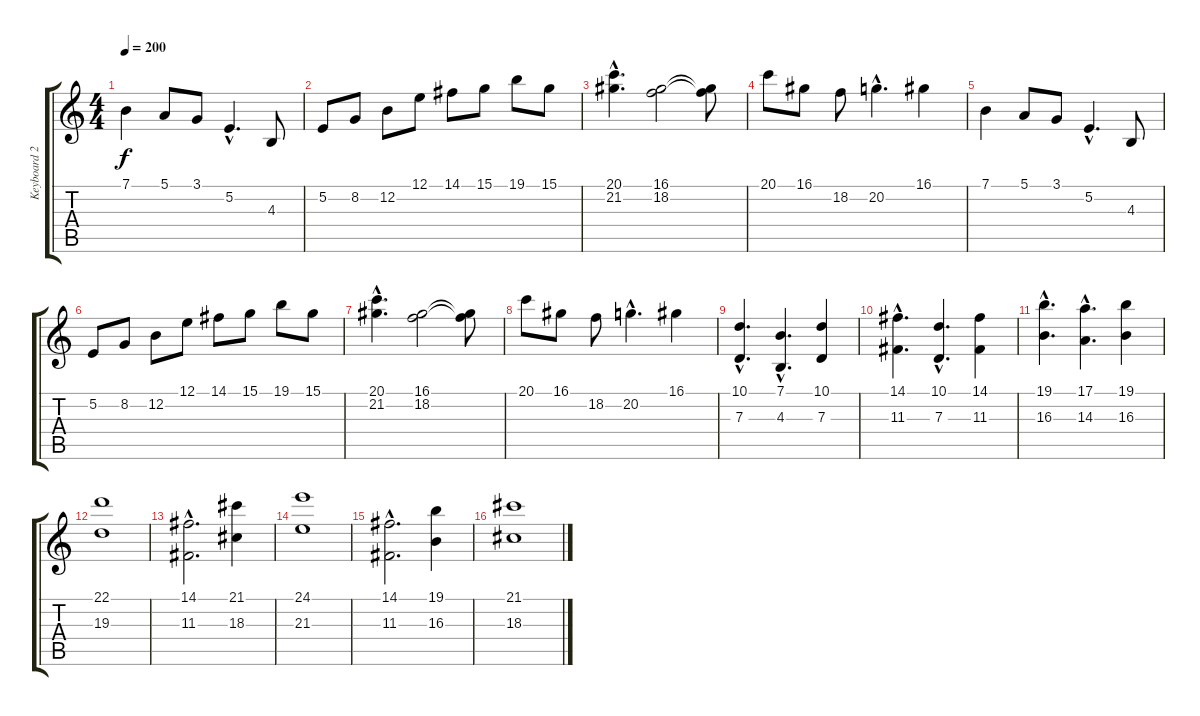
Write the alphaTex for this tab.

\track ("Keyboard 2" "Keyboard 2") {instrument synthstrings1}
\staff {score tabs}
\tuning (E4 B3 G3 D3 A2 E2) {hide}
\ts (4 4)
\section ("" "")
\tempo 200
\clef g2
\ks c
7.1.4{dy f} 5.1.8 3.1.8 5.2{hac}.4{d} 4.3.8 |
5.2.8 8.2.8 12.2.8 12.1.8 14.1.8 15.1.8 19.1.8 15.1.8 |
(20.1{hac} 21.2{hac}).4{d} (16.1 18.2).2 (16.1{t} 18.2{t}).8 |
20.1.8 16.1.8 18.2.8 20.2{hac}.4{d} 16.1.4 |
7.1.4 5.1.8 3.1.8 5.2{hac}.4{d} 4.3.8 |
5.2.8 8.2.8 12.2.8 12.1.8 14.1.8 15.1.8 19.1.8 15.1.8 |
(20.1{hac} 21.2{hac}).4{d} (16.1 18.2).2 (16.1{t} 18.2{t}).8 |
20.1.8 16.1.8 18.2.8 20.2{hac}.4{d} 16.1.4 |
\section ("" "")
(10.1{hac} 7.3{hac}).4{d} (7.1{hac} 4.3{hac}).4{d} (10.1 7.3).4 |
(14.1{hac} 11.3{hac}).4{d} (10.1{hac} 7.3{hac}).4{d} (14.1 11.3).4 |
(19.1{hac} 16.3{hac}).4{d} (17.1{hac} 14.3{hac}).4{d} (19.1 16.3).4 |
(22.1 19.3).1 |
\section ("" "")
(14.1{hac} 11.3{hac}).2{d} (21.1 18.3).4 |
(24.1 21.3).1 |
(14.1{hac} 11.3{hac}).2{d} (19.1 16.3).4 |
(21.1 18.3).1
